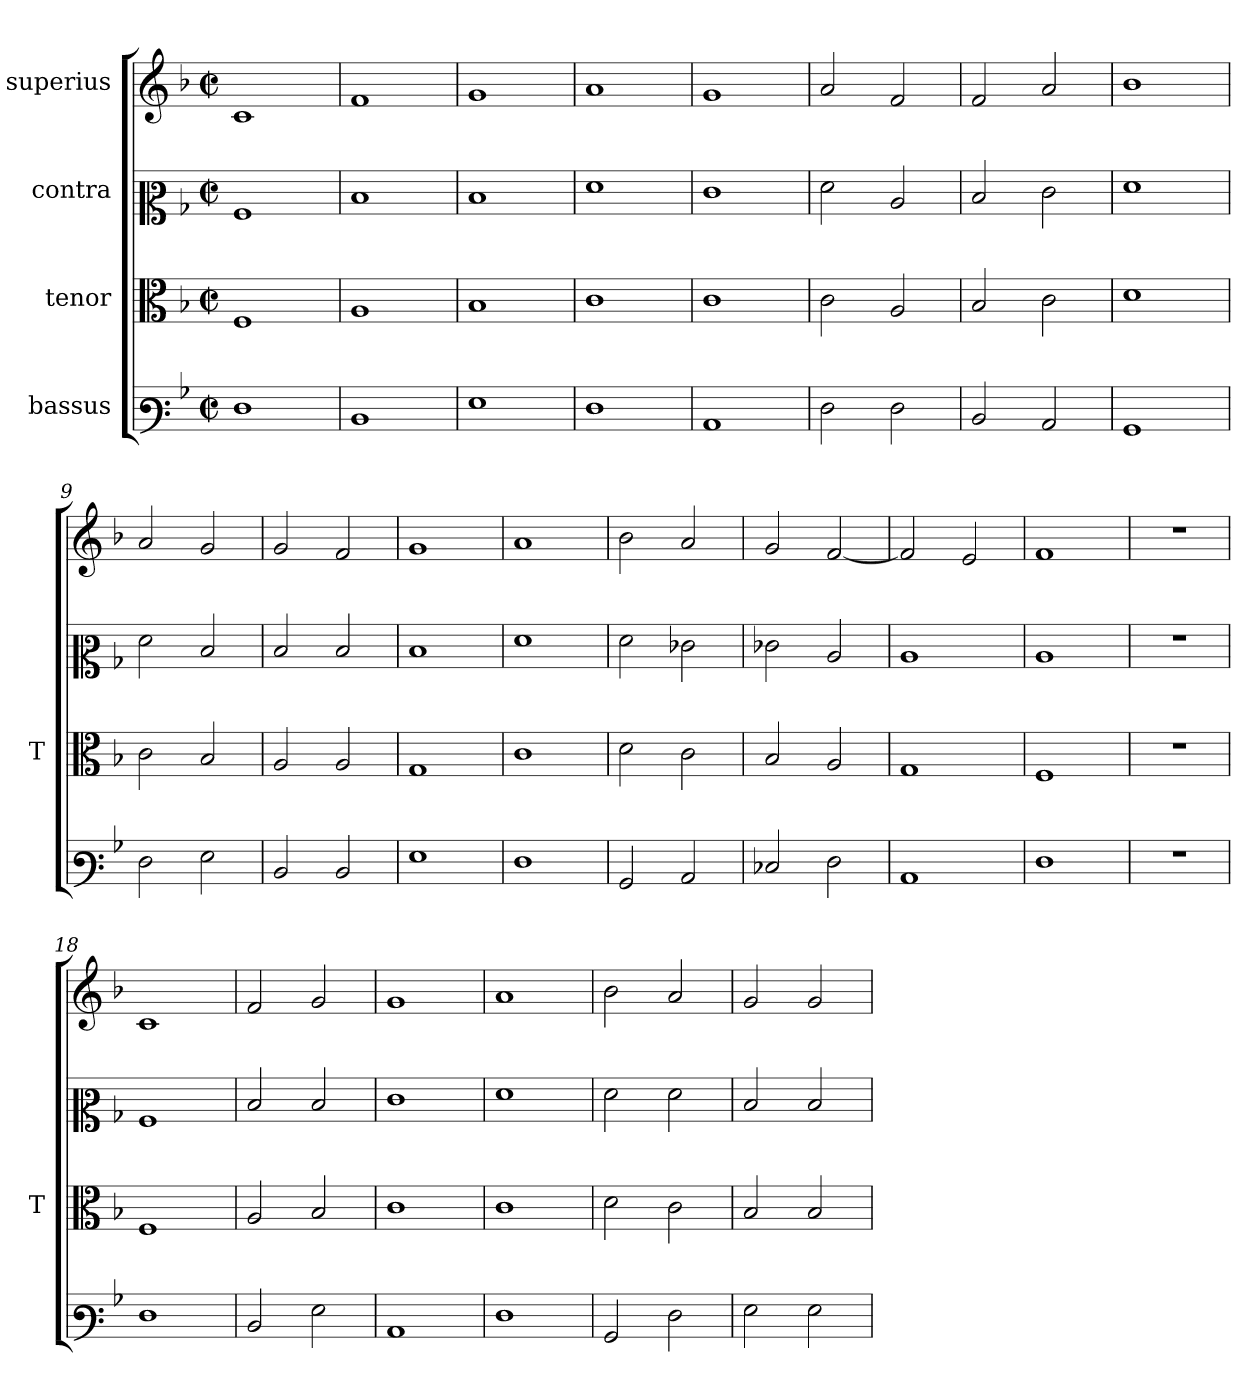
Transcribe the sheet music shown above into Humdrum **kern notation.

**kern	**kern	**kern	**kern
*part4	*part3	*part2	*part1
*staff4	*staff3	*staff2	*staff1
*I"bassus	*I"tenor	*I"contra	*I"superius
*	*I'T	*	*
*clefF3	*clefC3	*clefC2	*clefG2
*k[b-]	*k[b-]	*k[b-]	*k[b-]
*M2/2	*M2/2	*M2/2	*M2/2
*met(c|)	*met(c|)	*met(c|)	*met(c|)
=1	=1	=1	=1
1F	1F	1A	1c
=2	=2	=2	=2
1D	1A	1d	1f
=3	=3	=3	=3
1G	1B-	1d	1g
=4	=4	=4	=4
1F	1c	1f	1a
=5	=5	=5	=5
1C	1c	1e	1g
=6	=6	=6	=6
2F	2c	2f	2a
2F	2A	2c	2f
=7	=7	=7	=7
2D	2B-	2d	2f
2C	2c	2e	2a
=8	=8	=8	=8
1BB-	1d	1f	1b-
=9	=9	=9	=9
2F	2c	2f	2a
2G	2B-	2d	2g
=10	=10	=10	=10
2D	2A	2d	2g
2D	2A	2d	2f
=11	=11	=11	=11
1G	1G	1d	1g
=12	=12	=12	=12
1F	1c	1f	1a
=13	=13	=13	=13
2BB-	2d	2f	2b-
2C	2c	2e-X	2a
=14	=14	=14	=14
2E-X	2B-	2e-X	2g
2F	2A	2c	[2f
=15	=15	=15	=15
1C	1G	1c	2f]
.	.	.	2e
=16	=16	=16	=16
1F	1F	1c	1f
=17	=17	=17	=17
1r	1r	1r	1r
=18	=18	=18	=18
1F	1F	1A	1c
=19	=19	=19	=19
2D	2A	2d	2f
2G	2B-	2d	2g
=20	=20	=20	=20
1C	1c	1e	1g
=21	=21	=21	=21
1F	1c	1f	1a
=22	=22	=22	=22
2BB-	2d	2f	2b-
2F	2c	2f	2a
=23	=23	=23	=23
2G	2B-	2d	2g
2G	2B-	2d	2g
=	=	=	=
*-	*-	*-	*-
